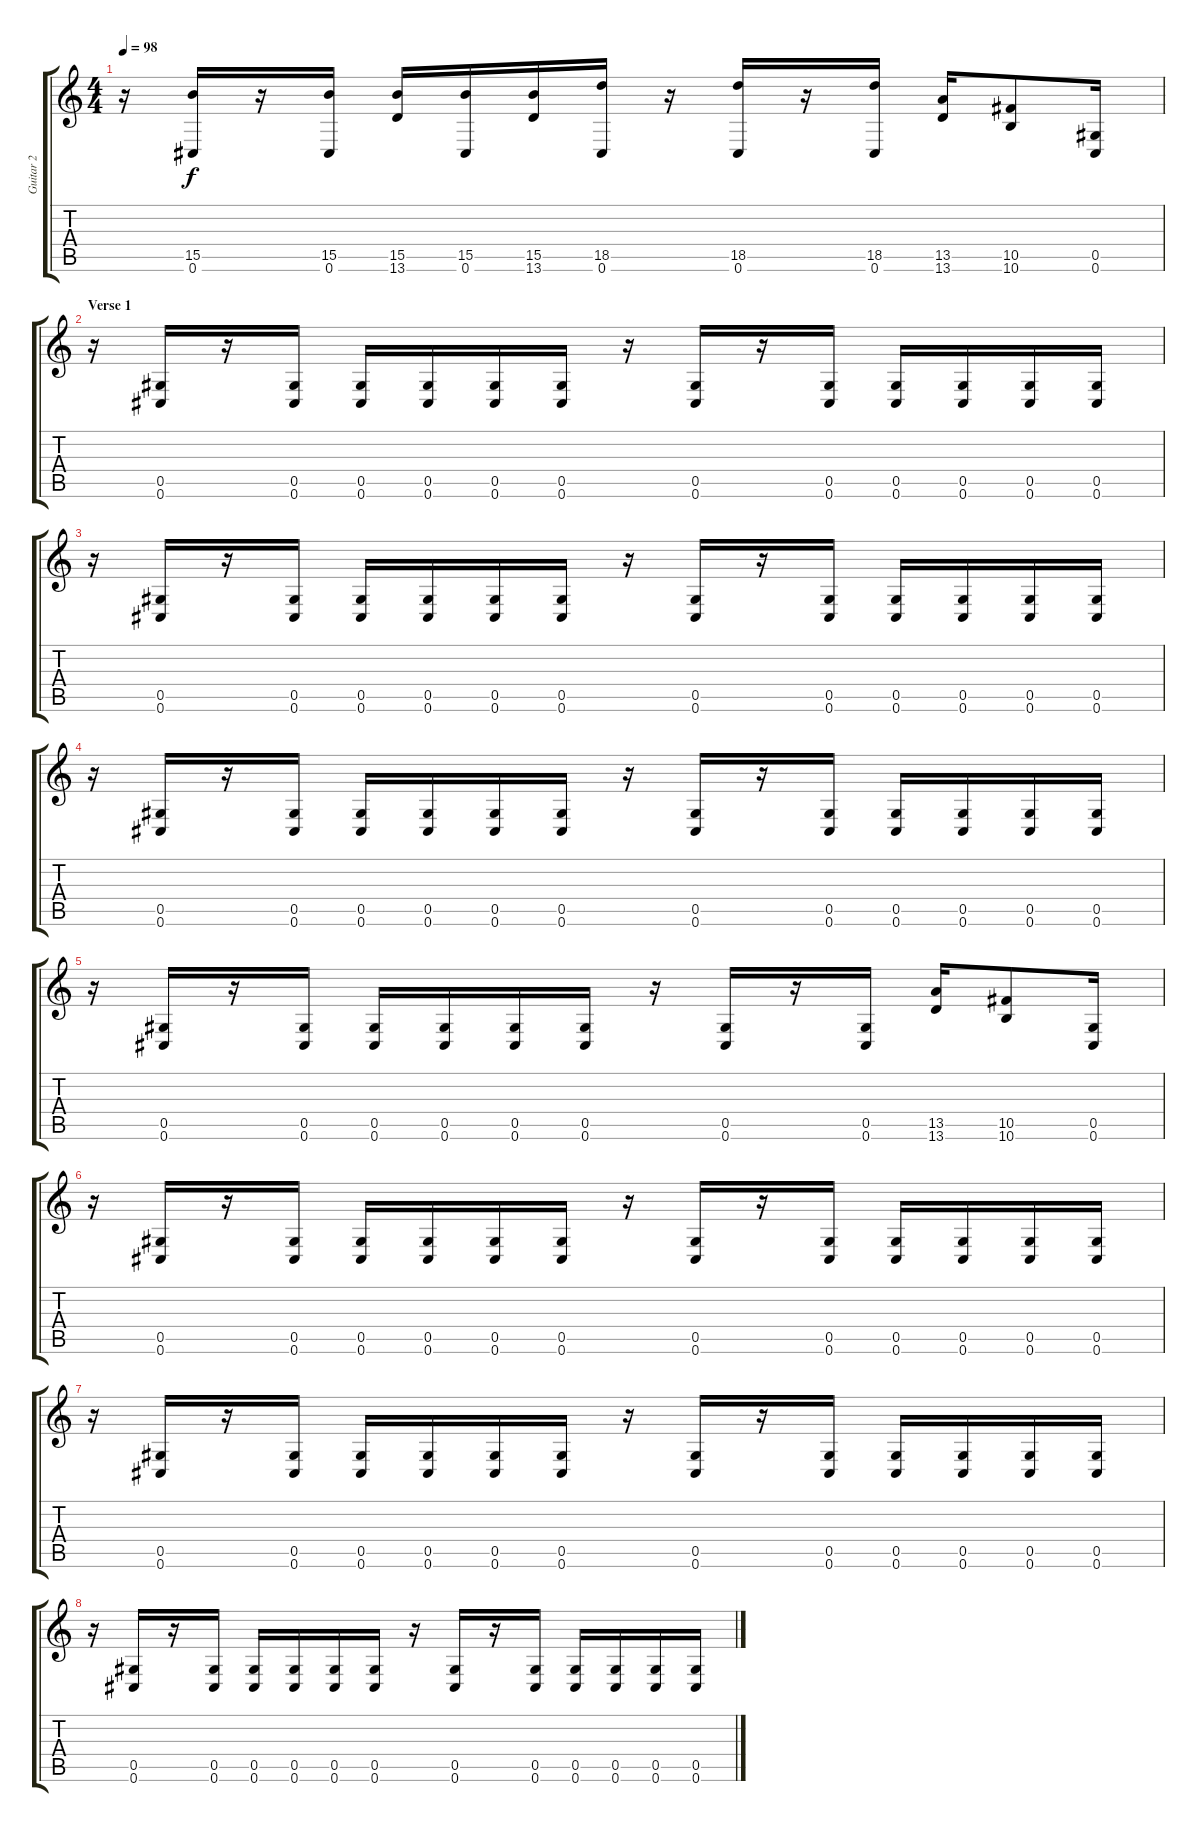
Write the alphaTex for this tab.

\track ("Guitar 2" "Guitar 2") {instrument distortionguitar}
\staff {score tabs}
\tuning (Eb4 Bb3 Gb3 Db3 Ab2 Db2) {hide}
\ts (4 4)
\tempo 98
\clef g2
\ks c
r.16{dy f} (15.5 0.6).16 r.16 (15.5 0.6).16 (15.5 13.6).16 (15.5 0.6).16 (15.5 13.6).16 (18.5 0.6).16 r.16 (18.5 0.6).16 r.16 (18.5 0.6).16 (13.5 13.6).16 (10.5 10.6).8 (0.5 0.6).16 |
\section ("" "Verse 1")
r.16 (0.5 0.6).16 r.16 (0.5 0.6).16 (0.5 0.6).16 (0.5 0.6).16 (0.5 0.6).16 (0.5 0.6).16 r.16 (0.5 0.6).16 r.16 (0.5 0.6).16 (0.5 0.6).16 (0.5 0.6).16 (0.5 0.6).16 (0.5 0.6).16 |
r.16 (0.5 0.6).16 r.16 (0.5 0.6).16 (0.5 0.6).16 (0.5 0.6).16 (0.5 0.6).16 (0.5 0.6).16 r.16 (0.5 0.6).16 r.16 (0.5 0.6).16 (0.5 0.6).16 (0.5 0.6).16 (0.5 0.6).16 (0.5 0.6).16 |
r.16 (0.5 0.6).16 r.16 (0.5 0.6).16 (0.5 0.6).16 (0.5 0.6).16 (0.5 0.6).16 (0.5 0.6).16 r.16 (0.5 0.6).16 r.16 (0.5 0.6).16 (0.5 0.6).16 (0.5 0.6).16 (0.5 0.6).16 (0.5 0.6).16 |
r.16 (0.5 0.6).16 r.16 (0.5 0.6).16 (0.5 0.6).16 (0.5 0.6).16 (0.5 0.6).16 (0.5 0.6).16 r.16 (0.5 0.6).16 r.16 (0.5 0.6).16 (13.5 13.6).16 (10.5 10.6).8 (0.5 0.6).16 |
r.16 (0.5 0.6).16 r.16 (0.5 0.6).16 (0.5 0.6).16 (0.5 0.6).16 (0.5 0.6).16 (0.5 0.6).16 r.16 (0.5 0.6).16 r.16 (0.5 0.6).16 (0.5 0.6).16 (0.5 0.6).16 (0.5 0.6).16 (0.5 0.6).16 |
r.16 (0.5 0.6).16 r.16 (0.5 0.6).16 (0.5 0.6).16 (0.5 0.6).16 (0.5 0.6).16 (0.5 0.6).16 r.16 (0.5 0.6).16 r.16 (0.5 0.6).16 (0.5 0.6).16 (0.5 0.6).16 (0.5 0.6).16 (0.5 0.6).16 |
r.16 (0.5 0.6).16 r.16 (0.5 0.6).16 (0.5 0.6).16 (0.5 0.6).16 (0.5 0.6).16 (0.5 0.6).16 r.16 (0.5 0.6).16 r.16 (0.5 0.6).16 (0.5 0.6).16 (0.5 0.6).16 (0.5 0.6).16 (0.5 0.6).16
